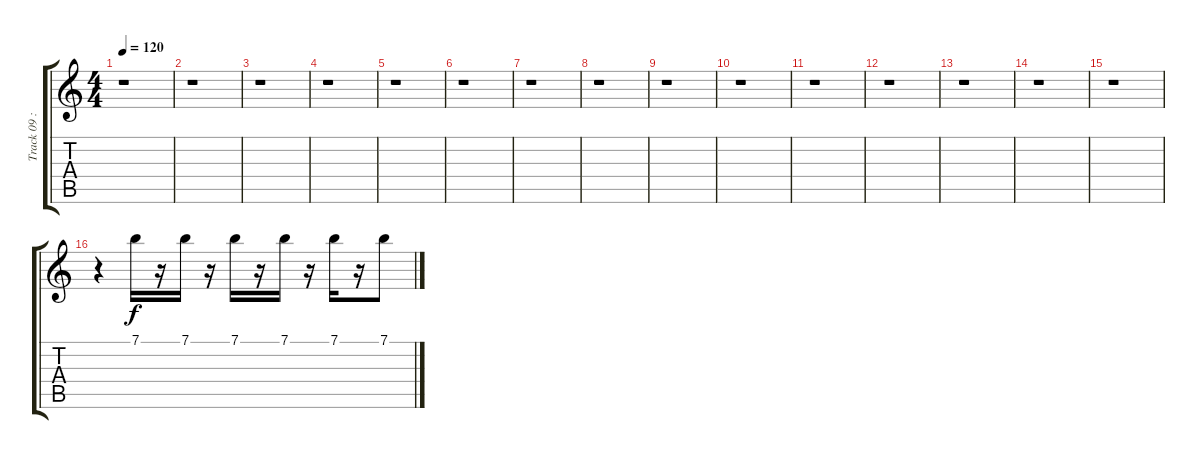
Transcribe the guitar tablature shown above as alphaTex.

\track ("Track 09 : unspecified" "Track 09 :") {instrument overdrivenguitar}
\staff {score tabs}
\tuning (E4 B3 G3 D3 A2 E2) {hide}
\ts (4 4)
\tempo 120
\clef g2
\ks c
r.1{dy f} |
r.1 |
r.1 |
r.1 |
r.1 |
r.1 |
r.1 |
r.1 |
r.1 |
r.1 |
r.1 |
r.1 |
r.1 |
r.1 |
r.1 |
r.4 7.1.16 r.16 7.1.16 r.16 7.1.16 r.16 7.1.16 r.16 7.1.16 r.16 7.1.8
